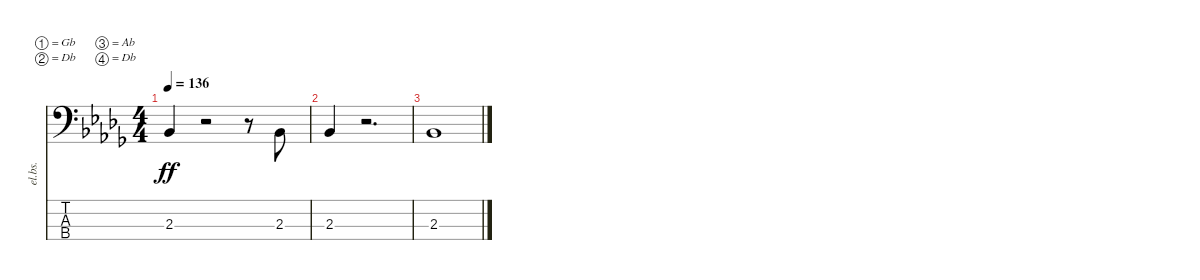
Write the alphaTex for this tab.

\bracketExtendMode nobrackets
\track ("Electric Bass" "el.bs.") {instrument electricbassfinger}
\staff {score tabs}
\tuning (Gb2 Db2 Ab1 Db1)
\ts (4 4)
\tempo 136
\clef f4
\ks db
2.3{acc b}.4{dy ff beam Up} r.2{beam Down} r.8{beam Down} 2.3{acc b}.8{beam Up} |
2.3{acc b}.4{beam Up} r.2{d beam Down} |
2.3{acc b}.1{beam Up}
